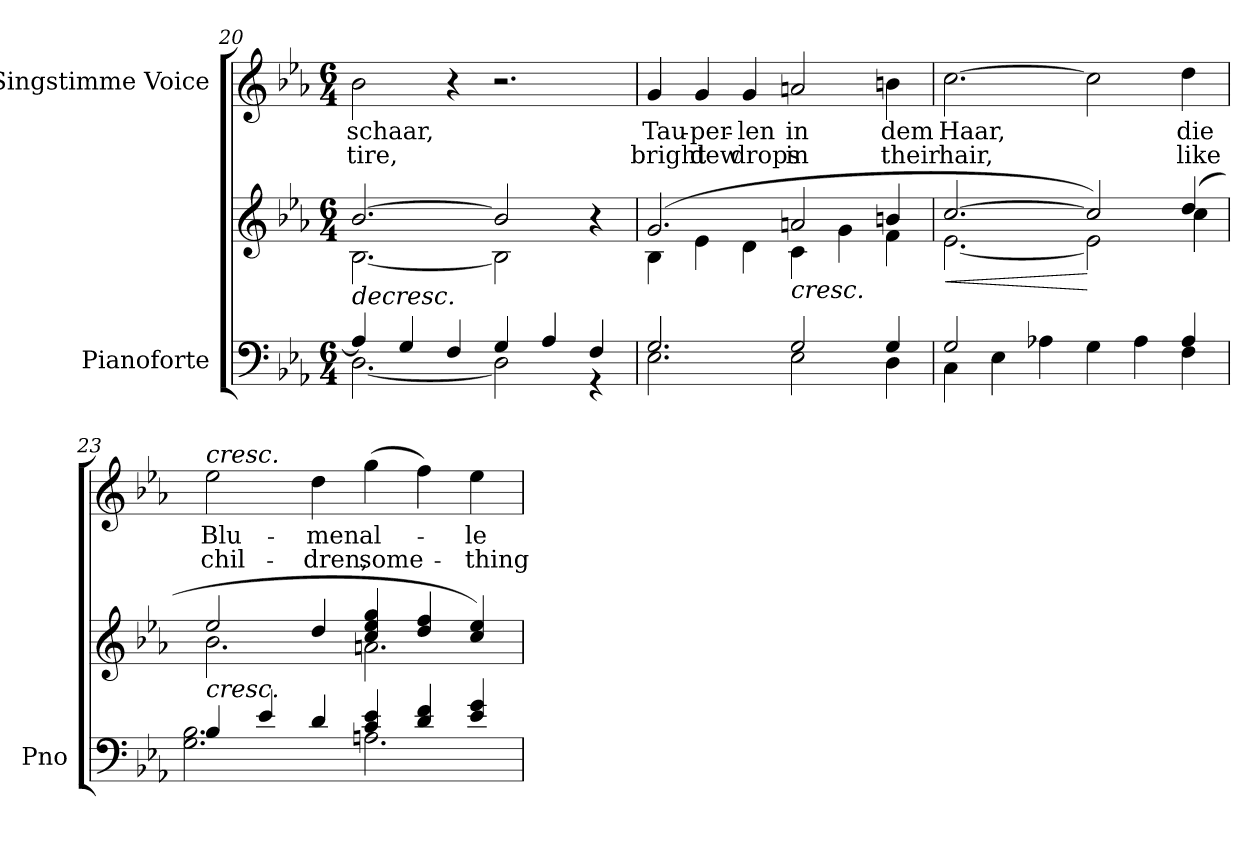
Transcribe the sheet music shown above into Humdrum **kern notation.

**kern	**kern	**dynam	**kern	**text	**text
*part2	*part2	*part2	*part1	*part1	*part1
*staff3	*staff2	*staff2/3	*staff1	*staff1	*staff1
*I"Pianoforte	*	*	*I"Singstimme Voice	*	*
*I'Pno	*	*	*	*	*
*clefF4	*clefG2	*	*clefG2	*	*
*k[b-e-a-]	*k[b-e-a-]	*	*k[b-e-a-]	*	*
*M6/4	*M6/4	*	*M6/4	*	*
=20	=20	=20	=20	=20	=20
*^	*	*	*	*	*
!	!	!	!LO:HP:b	!	!	!
*	*	*^	*	*	*	*
4A-/]	[2.D\	[2.b-/	[2.B-\	>	2b-\	-schaar,	-tire,
4G/	.	.	.	.	.	.	.
4F/	.	.	.	.	4r	.	.
4G/	2D\]	2b-/]	2B-\]	.	2.r	.	.
4A-/	.	.	.	.	.	.	.
4F/	4r	4r	4ryy	.	.	.	.
=21	=21	=21	=21	=21	=21	=21	=21
2.G/	2.E-\	(2.g/	4B-\	.	4g/	Tau-	bright
.	.	.	4e-\	.	4g/	-per-	dew
.	.	.	4d\	.	4g/	-len	drops
!	!	!	!	!LO:HP:b	!	!	!
2G/	2E-\	2an/	4c\	<	2an/	in	in
.	.	.	4g\	.	.	.	.
4G/	4D\	4bn/	4f\	.	4bn\	dem	their
*v	*v	*	*	*	*	*	*
*	*v	*v	*	*	*	*
.	.	]	.	.	.
=22	=22	=22	=22	=22	=22
*^	*	*	*	*	*
!	!	!	!LO:HP:b	!	!	!
*	*	*^	*	*	*	*
4C\	2G/	[2.cc/	[2.e-\	<	[2.cc\	Haar,	hair,
4E-\	.	.	.	.	.	.	.
4A-X\	2.ryy	.	.	.	.	.	.
4G\	.	2cc/])	2e-\]	[	2cc\]	.	.
4A-\	.	.	.	.	.	.	.
4F\	4A-/	(4dd/	4cc\	[	4dd\	die	like
=23	=23	=23	=23	=23	=23	=23	=23
!	!	!	!	!	!LO:TX:a:i:t=cresc.	!	!
!	!	!LO:TX:b:i:t=cresc.	!	!	!	!	!
4B-/	2.G\ 2.B-\	2ee-/	2.b-\	.	2ee-\	Blu-	chil-
4e-/	.	.	.	.	.	.	.
4d/	.	4dd/	.	.	4dd\	-men	-dren,
4c/ 4e-/	2.An\	4cc/ 4ee-/ 4gg/	2.an\	.	(4gg\	al-	some-
4d/ 4f/	.	4dd/ 4ff/	.	.	4ff\)	.	.
4e-/ 4g/	.	4cc/ 4ee-/)	.	.	4ee-\	-le	-thing
*v	*v	*	*	*	*	*	*
*	*v	*v	*	*	*	*
=	=	=	=	=	=
*-	*-	*-	*-	*-	*-
